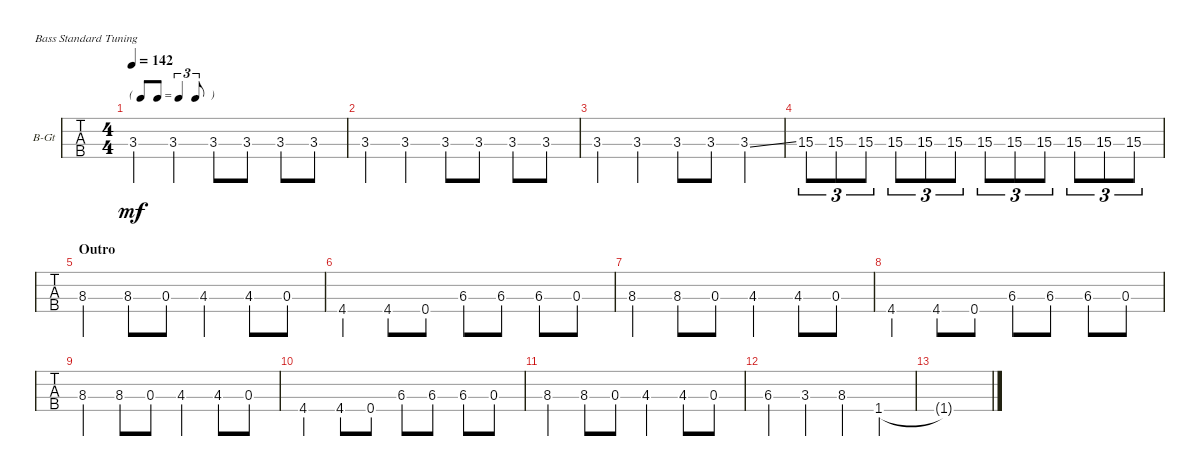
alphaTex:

\defaultSystemsLayout 4
\bracketExtendMode groupsimilarinstruments
\firstSystemTrackNameOrientation horizontal
\otherSystemsTrackNameOrientation horizontal
\track ("Bass Guitar (Mike Dirnt)" "B-Gt") {instrument electricbassfinger}
\staff {tabs}
\tuning (G2 D2 A1 E1)
\ts (4 4)
\tf triplet8th
\tempo 142
\clef f4
\ks c
3.3.4{dy mf} 3.3.4 3.3.8 3.3.8 3.3.8 3.3.8 |
3.3.4 3.3.4 3.3.8 3.3.8 3.3.8 3.3.8 |
3.3.4 3.3.4 3.3.8 3.3.8 3.3{ss}.4 |
15.3.8{tu (3 2)} 15.3.8{tu (3 2) beam invert} 15.3.8{tu (3 2) beam invert} 15.3.8{tu (3 2)} 15.3.8{tu (3 2) beam invert} 15.3.8{tu (3 2)} 15.3.8{tu (3 2)} 15.3.8{tu (3 2)} 15.3.8{tu (3 2)} 15.3.8{tu (3 2)} 15.3.8{tu (3 2) beam invert} 15.3.8{tu (3 2)} |
\section ("" "Outro")
8.3.4 8.3.8 0.3.8 4.3.4 4.3.8 0.3.8 |
4.4.4 4.4.8 0.4.8 6.3.8 6.3.8 6.3.8 0.3.8 |
8.3.4 8.3.8 0.3.8 4.3.4 4.3.8 0.3.8 |
4.4.4 4.4.8 0.4.8 6.3.8 6.3.8 6.3.8 0.3.8 |
8.3.4 8.3.8 0.3.8 4.3.4 4.3.8 0.3.8 |
4.4.4 4.4.8 0.4.8 6.3.8 6.3.8 6.3.8 0.3.8 |
8.3.4 8.3.8 0.3.8 4.3.4 4.3.8 0.3.8 |
6.3.4 3.3.4 8.3.4 1.4.4 |
1.4{t}.1
